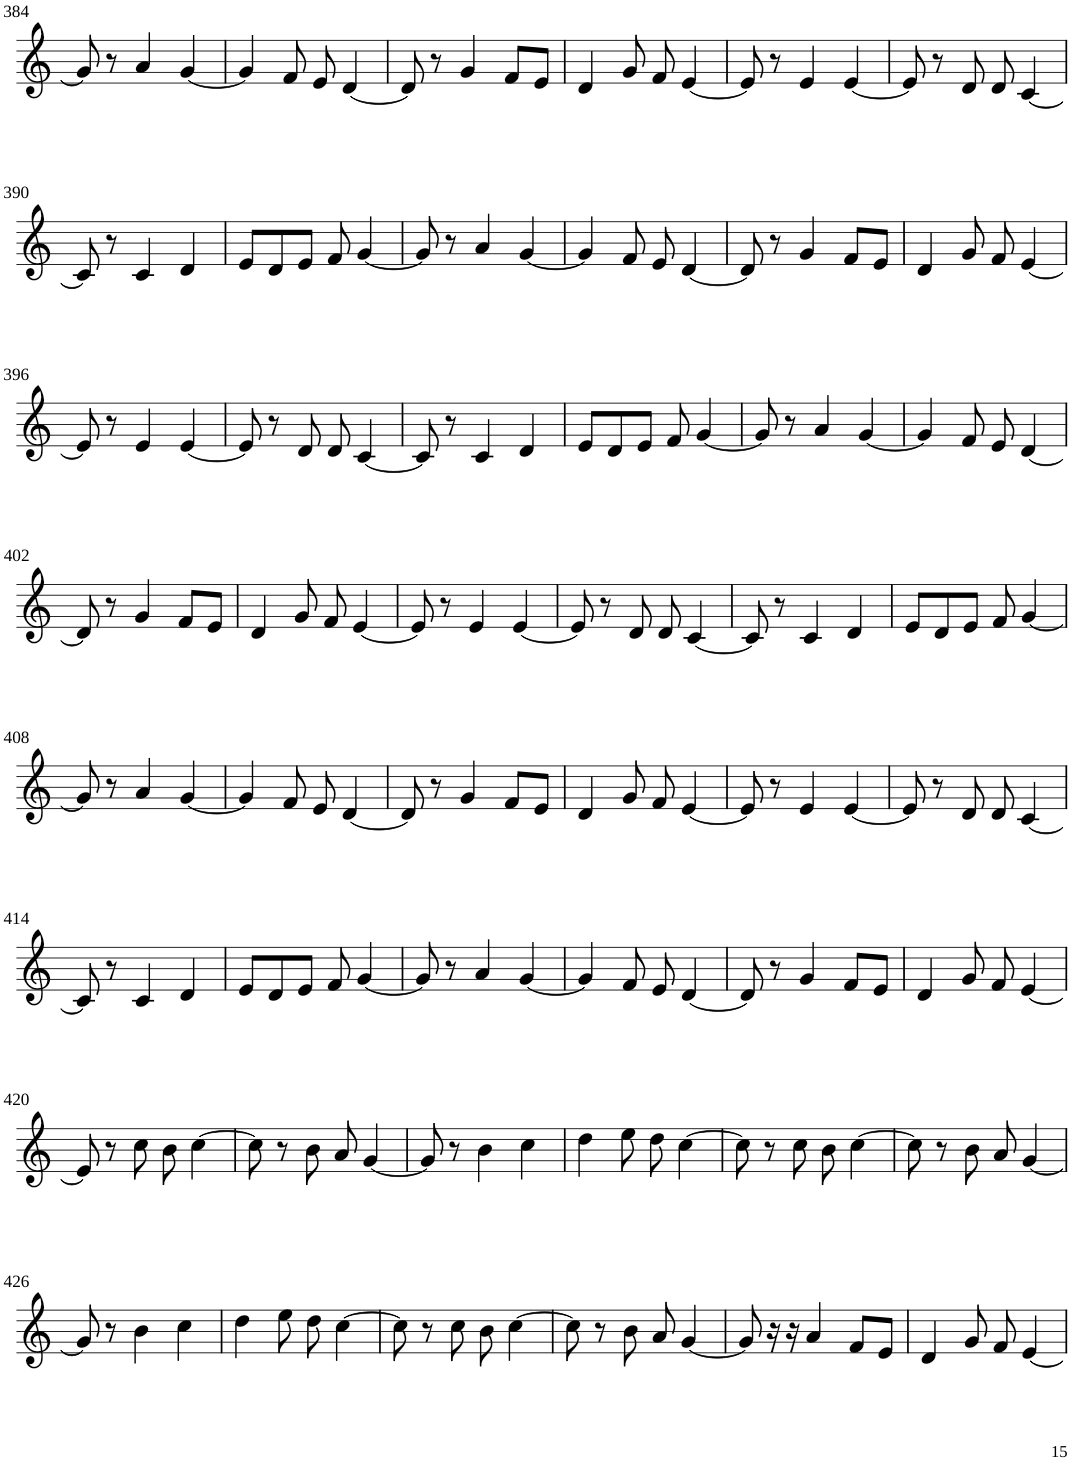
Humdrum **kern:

**kern
*part1
*staff1
*I"Violin
!!LO:PB:g=z
*clefG2
*k[]
*M6/8
=384
8g/]
8r
4a/
[4g/
=385
4g/]
8f/
8e/
[4d/
=386
8d/]
8r
4g/
8f/L
8e/J
=387
4d/
8g/
8f/
[4e/
=388
8e/]
8r
4e/
[4e/
=389
8e/]
8r
8d/
8d/
[4c/
!!LO:LB:g=z
=390
8c/]
8r
4c/
4d/
=391
8e/L
8d/
8e/J
8f/
[4g/
=392
8g/]
8r
4a/
[4g/
=393
4g/]
8f/
8e/
[4d/
=394
8d/]
8r
4g/
8f/L
8e/J
=395
4d/
8g/
8f/
[4e/
!!LO:LB:g=z
=396
8e/]
8r
4e/
[4e/
=397
8e/]
8r
8d/
8d/
[4c/
=398
8c/]
8r
4c/
4d/
=399
8e/L
8d/
8e/J
8f/
[4g/
=400
8g/]
8r
4a/
[4g/
=401
4g/]
8f/
8e/
[4d/
!!LO:LB:g=z
=402
8d/]
8r
4g/
8f/L
8e/J
=403
4d/
8g/
8f/
[4e/
=404
8e/]
8r
4e/
[4e/
=405
8e/]
8r
8d/
8d/
[4c/
=406
8c/]
8r
4c/
4d/
=407
8e/L
8d/
8e/J
8f/
[4g/
!!LO:LB:g=z
=408
8g/]
8r
4a/
[4g/
=409
4g/]
8f/
8e/
[4d/
=410
8d/]
8r
4g/
8f/L
8e/J
=411
4d/
8g/
8f/
[4e/
=412
8e/]
8r
4e/
[4e/
=413
8e/]
8r
8d/
8d/
[4c/
!!LO:LB:g=z
=414
8c/]
8r
4c/
4d/
=415
8e/L
8d/
8e/J
8f/
[4g/
=416
8g/]
8r
4a/
[4g/
=417
4g/]
8f/
8e/
[4d/
=418
8d/]
8r
4g/
8f/L
8e/J
=419
4d/
8g/
8f/
[4e/
!!LO:LB:g=z
=420
8e/]
8r
8cc\
8b\
[4cc\
=421
8cc\]
8r
8b\
8a/
[4g/
=422
8g/]
8r
4b\
4cc\
=423
4dd\
8ee\
8dd\
[4cc\
=424
8cc\]
8r
8cc\
8b\
[4cc\
=425
8cc\]
8r
8b\
8a/
[4g/
!!LO:LB:g=z
=426
8g/]
8r
4b\
4cc\
=427
4dd\
8ee\
8dd\
[4cc\
=428
8cc\]
8r
8cc\
8b\
[4cc\
=429
8cc\]
8r
8b\
8a/
[4g/
=430
8g/]
16r
16r
4a/
8f/L
8e/J
=431
4d/
8g/
8f/
[4e/
=
*-
